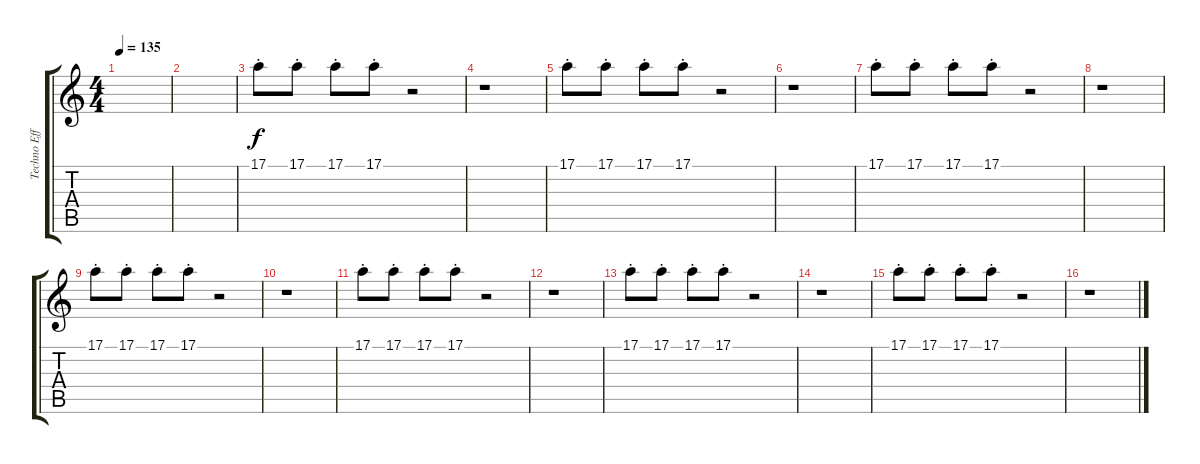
\track ("Techno Effects" "Techno Eff") {instrument lead5charang}
\staff {score tabs}
\tuning (E4 B3 G3 D3 A2 E2) {hide}
\ts (4 4)
\tempo 135
\clef g2
\ks c
|
|
17.1{st}.8 17.1{st}.8 17.1{st}.8 17.1{st}.8 r.2 |
r.1 |
17.1{st}.8 17.1{st}.8 17.1{st}.8 17.1{st}.8 r.2 |
r.1 |
17.1{st}.8 17.1{st}.8 17.1{st}.8 17.1{st}.8 r.2 |
r.1 |
17.1{st}.8 17.1{st}.8 17.1{st}.8 17.1{st}.8 r.2 |
r.1 |
17.1{st}.8 17.1{st}.8 17.1{st}.8 17.1{st}.8 r.2 |
r.1 |
17.1{st}.8 17.1{st}.8 17.1{st}.8 17.1{st}.8 r.2 |
r.1 |
17.1{st}.8 17.1{st}.8 17.1{st}.8 17.1{st}.8 r.2 |
r.1
